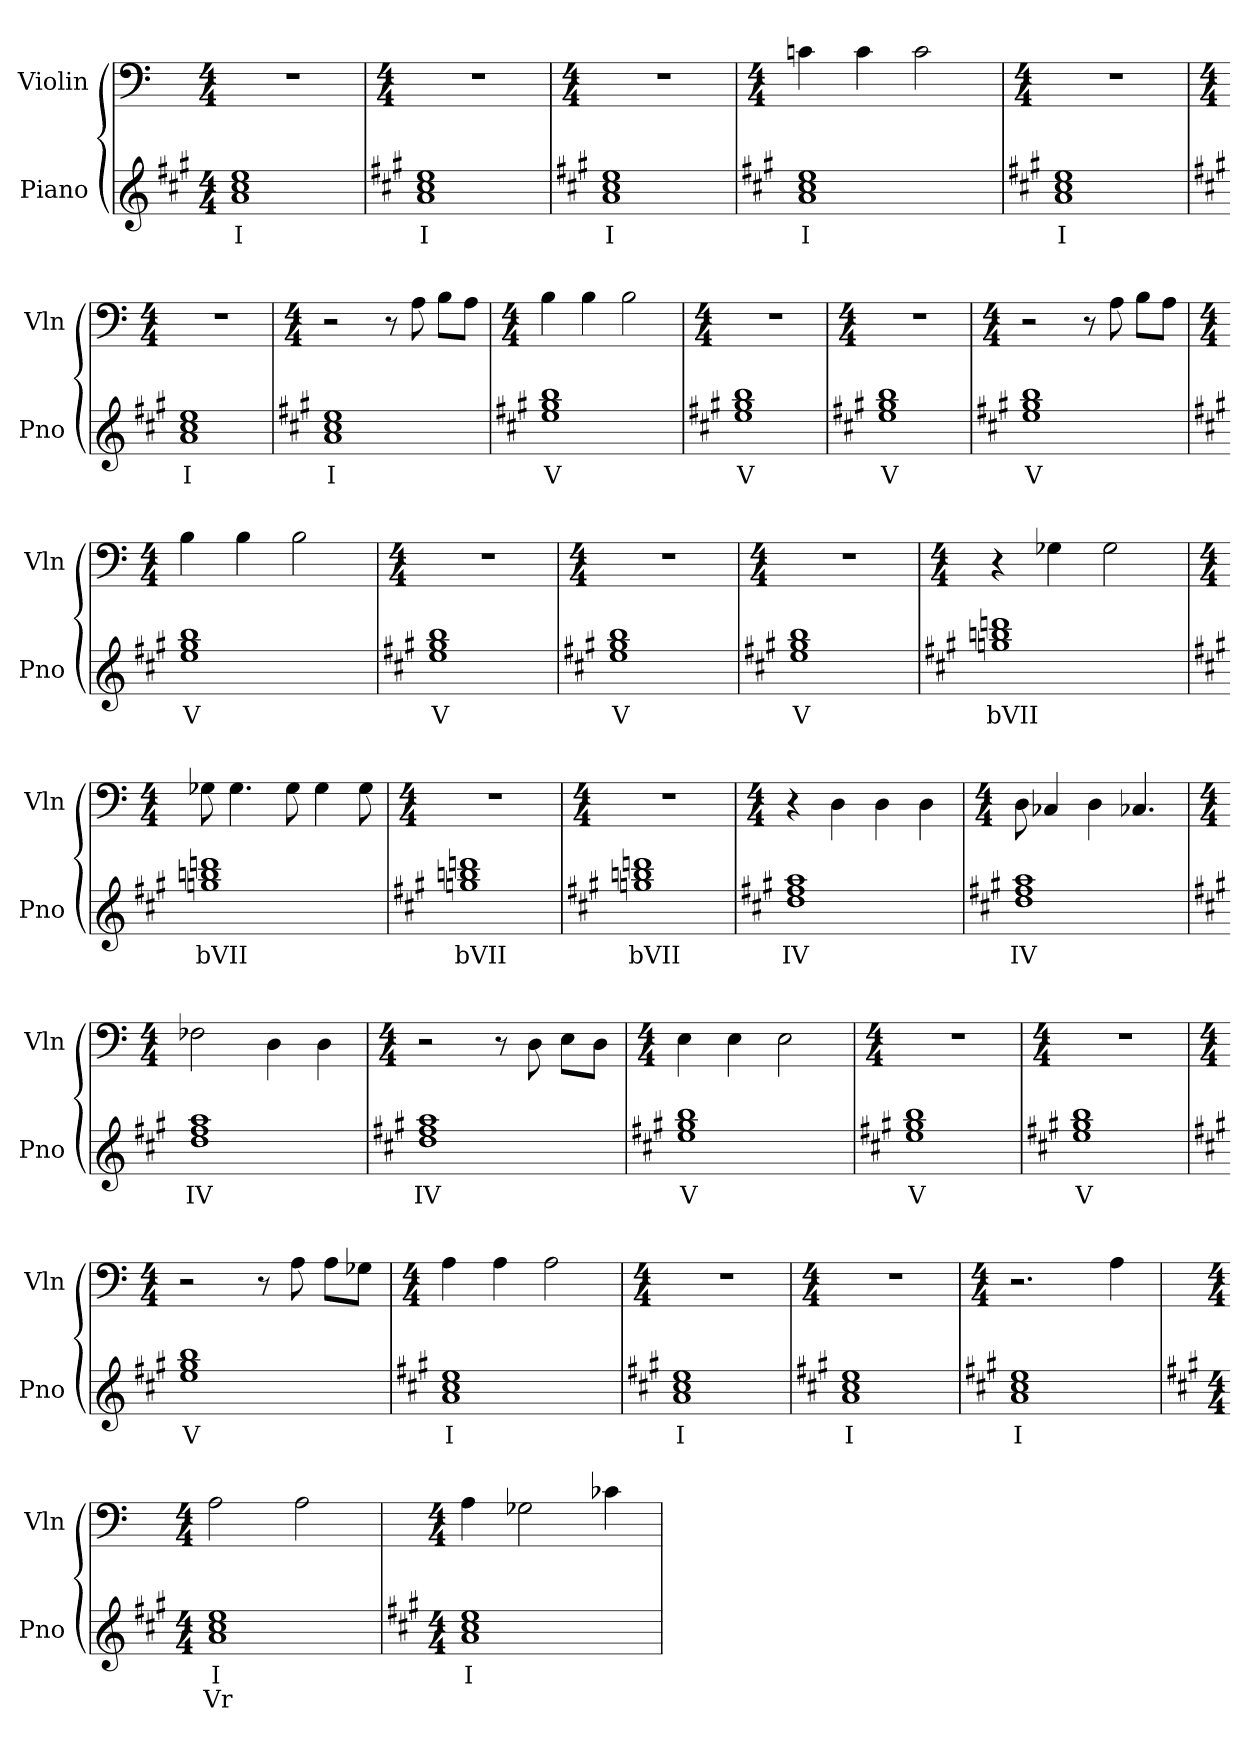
**kern	**text	**text	**kern
*part2	*part2	*part2	*part1
*staff2	*staff2	*staff2	*staff1
*I"Piano	*	*	*I"Violin
*I'Pno	*	*	*I'Vln
*k[f#c#g#]	*	*	*
*A:	*	*	*
*M4/4	*	*	*M4/4
=	=	=	=
1a 1cc# 1ee	I	.	1r
=	=	=	=
*k[f#c#g#]	*	*	*
*A:	*	*	*
*	*	*	*M4/4
1a 1cc# 1ee	I	.	1r
=	=	=	=
*k[f#c#g#]	*	*	*
*A:	*	*	*
*	*	*	*M4/4
1a 1cc# 1ee	I	.	1r
=	=	=	=
*k[f#c#g#]	*	*	*
*A:	*	*	*
*	*	*	*M4/4
1a 1cc# 1ee	I	.	4cn
.	.	.	4c
.	.	.	2c
=	=	=	=
*k[f#c#g#]	*	*	*
*A:	*	*	*
*	*	*	*M4/4
1a 1cc# 1ee	I	.	1r
=	=	=	=
*k[f#c#g#]	*	*	*
*A:	*	*	*
*	*	*	*M4/4
1a 1cc# 1ee	I	.	1r
=	=	=	=
*k[f#c#g#]	*	*	*
*A:	*	*	*
*	*	*	*M4/4
1a 1cc# 1ee	I	.	2r
.	.	.	8r
.	.	.	8A
.	.	.	8BL
.	.	.	8AJ
=	=	=	=
*k[f#c#g#]	*	*	*
*A:	*	*	*
*	*	*	*M4/4
1ee 1gg# 1bb	V	.	4B
.	.	.	4B
.	.	.	2B
=	=	=	=
*k[f#c#g#]	*	*	*
*A:	*	*	*
*	*	*	*M4/4
1ee 1gg# 1bb	V	.	1r
=	=	=	=
*k[f#c#g#]	*	*	*
*A:	*	*	*
*	*	*	*M4/4
1ee 1gg# 1bb	V	.	1r
=	=	=	=
*k[f#c#g#]	*	*	*
*A:	*	*	*
*	*	*	*M4/4
1ee 1gg# 1bb	V	.	2r
.	.	.	8r
.	.	.	8A
.	.	.	8BL
.	.	.	8AJ
=	=	=	=
*k[f#c#g#]	*	*	*
*A:	*	*	*
*	*	*	*M4/4
1ee 1gg# 1bb	V	.	4B
.	.	.	4B
.	.	.	2B
=	=	=	=
*k[f#c#g#]	*	*	*
*A:	*	*	*
*	*	*	*M4/4
1ee 1gg# 1bb	V	.	1r
=	=	=	=
*k[f#c#g#]	*	*	*
*A:	*	*	*
*	*	*	*M4/4
1ee 1gg# 1bb	V	.	1r
=	=	=	=
*k[f#c#g#]	*	*	*
*A:	*	*	*
*	*	*	*M4/4
1ee 1gg# 1bb	V	.	1r
=	=	=	=
*k[f#c#g#]	*	*	*
*A:	*	*	*
*	*	*	*M4/4
1ggn 1bbn 1dddn	bVII	.	4r
.	.	.	4G-X
.	.	.	2G-
=	=	=	=
*k[f#c#g#]	*	*	*
*A:	*	*	*
*	*	*	*M4/4
1ggn 1bbn 1dddn	bVII	.	8G-X
.	.	.	4.G-
.	.	.	8G-
.	.	.	4G-
.	.	.	8G-
=	=	=	=
*k[f#c#g#]	*	*	*
*A:	*	*	*
*	*	*	*M4/4
1ggn 1bbn 1dddn	bVII	.	1r
=	=	=	=
*k[f#c#g#]	*	*	*
*A:	*	*	*
*	*	*	*M4/4
1ggn 1bbn 1dddn	bVII	.	1r
=	=	=	=
*k[f#c#g#]	*	*	*
*A:	*	*	*
*	*	*	*M4/4
1dd 1ff# 1aa	IV	.	4r
.	.	.	4D
.	.	.	4D
.	.	.	4D
=	=	=	=
*k[f#c#g#]	*	*	*
*A:	*	*	*
*	*	*	*M4/4
1dd 1ff# 1aa	IV	.	8D
.	.	.	4C-X
.	.	.	4D
.	.	.	4.C-X
=	=	=	=
*k[f#c#g#]	*	*	*
*A:	*	*	*
*	*	*	*M4/4
1dd 1ff# 1aa	IV	.	2F-X
.	.	.	4D
.	.	.	4D
=	=	=	=
*k[f#c#g#]	*	*	*
*A:	*	*	*
*	*	*	*M4/4
1dd 1ff# 1aa	IV	.	2r
.	.	.	8r
.	.	.	8D
.	.	.	8EL
.	.	.	8DJ
=	=	=	=
*k[f#c#g#]	*	*	*
*A:	*	*	*
*	*	*	*M4/4
1ee 1gg# 1bb	V	.	4E
.	.	.	4E
.	.	.	2E
=	=	=	=
*k[f#c#g#]	*	*	*
*A:	*	*	*
*	*	*	*M4/4
1ee 1gg# 1bb	V	.	1r
=	=	=	=
*k[f#c#g#]	*	*	*
*A:	*	*	*
*	*	*	*M4/4
1ee 1gg# 1bb	V	.	1r
=	=	=	=
*k[f#c#g#]	*	*	*
*A:	*	*	*
*	*	*	*M4/4
1ee 1gg# 1bb	V	.	2r
.	.	.	8r
.	.	.	8A
.	.	.	8AL
.	.	.	8G-XJ
=	=	=	=
*k[f#c#g#]	*	*	*
*A:	*	*	*
*	*	*	*M4/4
1a 1cc# 1ee	I	.	4A
.	.	.	4A
.	.	.	2A
=	=	=	=
*k[f#c#g#]	*	*	*
*A:	*	*	*
*	*	*	*M4/4
1a 1cc# 1ee	I	.	1r
=	=	=	=
*k[f#c#g#]	*	*	*
*A:	*	*	*
*	*	*	*M4/4
1a 1cc# 1ee	I	.	1r
=	=	=	=
*k[f#c#g#]	*	*	*
*A:	*	*	*
*	*	*	*M4/4
1a 1cc# 1ee	I	.	2.r
.	.	.	4A
=	=	=	=
*k[f#c#g#]	*	*	*
*A:	*	*	*
*M4/4	*	*	*M4/4
1a 1cc# 1ee	I	Vr	2A
.	.	.	2A
=	=	=	=
*k[f#c#g#]	*	*	*
*A:	*	*	*
*M4/4	*	*	*M4/4
1a 1cc# 1ee	I	.	4A
.	.	.	2G-X
.	.	.	4c-X
=	=	=	=
*-	*-	*-	*-
